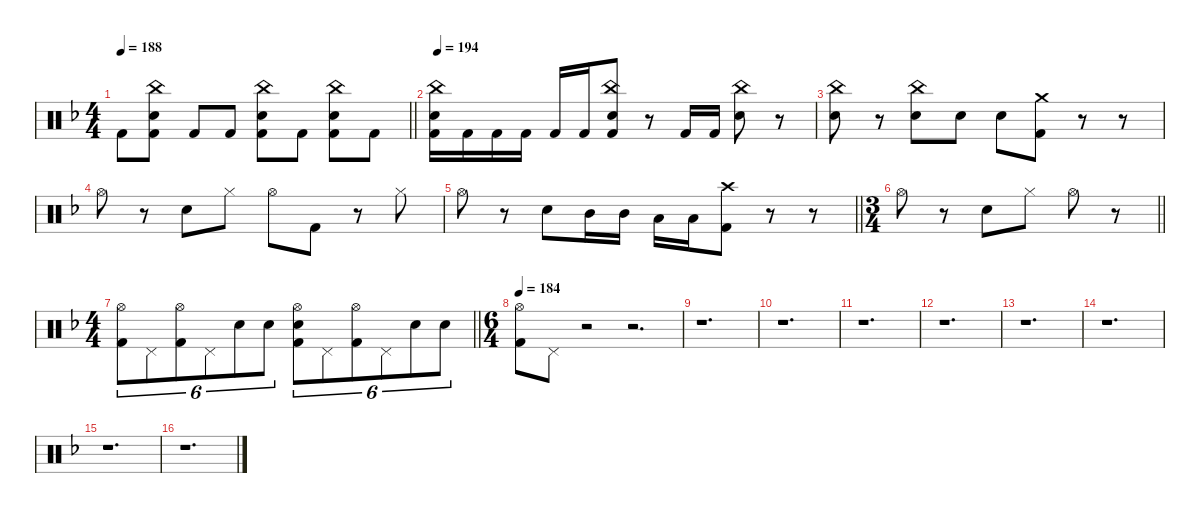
\defaultSystemsLayout 4
\hideDynamics
\bracketExtendMode nobrackets
\singleTrackTrackNamePolicy hidden
\multiTrackTrackNamePolicy hidden
\firstSystemTrackNameMode fullname
\firstSystemTrackNameOrientation horizontal
\otherSystemsTrackNameOrientation horizontal
\track ("Martin Lopez" "drm.") {defaultSystemsLayout 4 instrument percussion}
\staff {score}
\articulation defaults
\ts (4 4)
\tempo 188
\clef neutral
\barLineRight lightlight
\ks dminor "Kick (hit) 2"{acc forcenatural}.8{dy f beam Down}
("China (hit)"{acc forcenatural} "Snare (hit) 2"{acc forcenatural} "Kick (hit) 2"{acc forcenatural}).8{beam Down} "Kick (hit) 2"{acc forcenatural}.8{beam Up} "Kick (hit) 2"{acc forcenatural}.8{beam Up} ("China (hit)"{acc forcenatural} "Snare (hit) 2"{acc forcenatural} "Kick (hit) 2"{acc forcenatural}).8{beam Down} "Kick (hit) 2"{acc forcenatural}.8{beam Down} ("China (hit)"{acc forcenatural} "Snare (hit) 2"{acc forcenatural} "Kick (hit) 2"{acc forcenatural}).8{beam Down} "Kick (hit) 2"{acc forcenatural}.8{beam Down} |
\tempo 194
("China (hit)"{acc forcenatural} "Snare (hit) 2"{acc forcenatural} "Kick (hit) 2"{acc forcenatural}).16{beam Down} "Kick (hit) 2"{acc forcenatural}.16{beam Down} "Kick (hit) 2"{acc forcenatural}.16{beam Down} "Kick (hit) 2"{acc forcenatural}.16{beam Down} "Kick (hit) 2"{acc forcenatural}.16{beam Up} "Kick (hit) 2"{acc forcenatural}.16{beam Up} ("China (hit)"{acc forcenatural} "Snare (hit) 2"{acc forcenatural} "Kick (hit) 2"{acc forcenatural}).8{beam Up} r.8{beam Up} "Kick (hit) 2"{acc forcenatural}.16{beam Up} "Kick (hit) 2"{acc forcenatural}.16{beam Up} ("China (hit)"{acc forcenatural} "Snare (hit) 2"{acc forcenatural}).8{beam Down} r.8{beam Down} |
("China (hit)"{acc forcenatural} "Snare (hit) 2"{acc forcenatural}).8{beam Down} r.8{beam Down} ("China (hit)"{acc forcenatural} "Snare (hit) 2"{acc forcenatural}).8{beam Down} "Snare (hit) 2"{acc forcenatural}.8{beam Down} "Snare (hit) 2"{acc forcenatural}.8{beam Down} ("Crash medium (hit)"{acc forcenatural} "Kick (hit) 2"{acc forcenatural}).8{beam Down} r.8{beam Down} r.8{beam Down} |
"Hi-Hat (open)"{acc forcenatural}.8{beam Down} r.8{beam Down} "Snare (hit) 2"{acc forcenatural}.8{beam Down} "Hi-Hat (closed)"{acc forcenatural}.8{beam Down} "Hi-Hat (open)"{acc forcenatural}.8{beam Down} "Kick (hit) 2"{acc forcenatural}.8{beam Down} r.8{beam Down} "Hi-Hat (closed)"{acc forcenatural}.8{beam Down} |
\barLineRight lightlight "Hi-Hat (open)"{acc forcenatural}.8{beam Down}
r.8{beam Down} "Snare (hit) 2"{acc forcenatural}.8{beam Down} "Mid Tom (hit)"{acc forcenatural}.16{beam Down} "Mid Tom (hit)"{acc forcenatural}.16{beam Down} "Low Tom (hit)"{acc forcenatural}.16{beam Down} "Low Tom (hit)"{acc forcenatural}.16{beam Down} ("Crash high (hit)"{acc forcenatural} "Kick (hit) 2"{acc forcenatural}).8{beam Down} r.8{beam Down} r.8{beam Down} |
\ts (3 4)
\beaming (8 2 2 2)
\barLineRight lightlight "Hi-Hat (open)"{acc forcenatural}.8{beam Down}
r.8{beam Down} "Snare (hit) 2"{acc forcenatural}.8{beam Down} "Hi-Hat (closed)"{acc forcenatural}.8{beam Down} "Hi-Hat (open)"{acc forcenatural}.8{beam Down} r.8{beam Down} |
\ts (4 4)
\beaming (8 2 2 2 2)
\barLineRight lightlight
("Hi-Hat (open)"{acc forcenatural} "Kick (hit) 2"{acc forcenatural}).8{tu (6 4) beam Down} "Pedal Hi-Hat (hit)"{acc forcenatural}.8{tu (6 4) beam Down} ("Hi-Hat (open)"{acc forcenatural} "Kick (hit) 2"{acc forcenatural}).8{tu (6 4) beam Down} "Pedal Hi-Hat (hit)"{acc forcenatural}.8{tu (6 4) beam Down} "Snare (hit) 2"{acc forcenatural}.8{tu (6 4) beam Down} "Snare (hit) 2"{acc forcenatural}.8{tu (6 4) beam Down} ("Hi-Hat (open)"{acc forcenatural} "Snare (hit) 2"{acc forcenatural} "Kick (hit) 2"{acc forcenatural}).8{tu (6 4) beam Down} "Pedal Hi-Hat (hit)"{acc forcenatural}.8{tu (6 4) beam Down} ("Hi-Hat (open)"{acc forcenatural} "Kick (hit) 2"{acc forcenatural}).8{tu (6 4) beam Down} "Pedal Hi-Hat (hit)"{acc forcenatural}.8{tu (6 4) beam Down} "Snare (hit) 2"{acc forcenatural}.8{tu (6 4) beam Down} "Snare (hit) 2"{acc forcenatural}.8{tu (6 4) beam Down} |
\ts (6 4)
\beaming (8 6 6)
\tempo 184
("Hi-Hat (open)"{acc forcenatural} "Kick (hit) 2"{acc forcenatural}).8{beam Down} "Pedal Hi-Hat (hit)"{acc forcenatural}.8{beam Down} r.2{beam Down} r.2{d beam Down} |
r.1{d beam Down} |
r.1{d beam Down} |
r.1{d beam Down} |
r.1{d beam Down} |
r.1{d beam Down} |
r.1{d beam Down} |
r.1{d beam Down} |
r.1{d beam Down}
